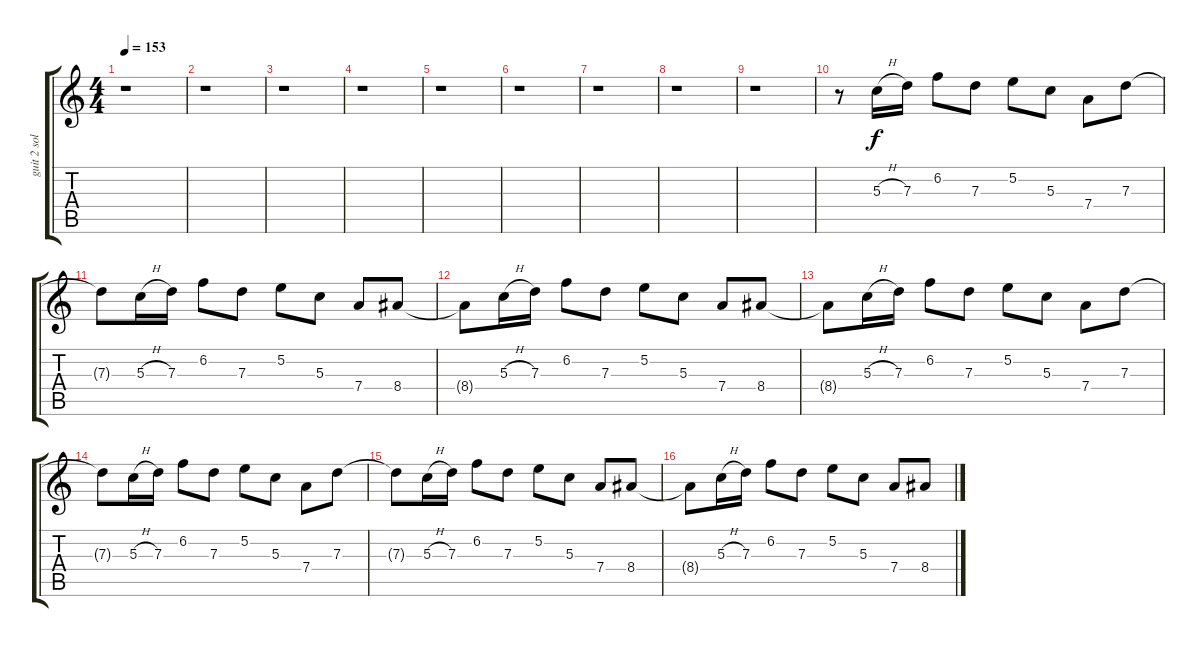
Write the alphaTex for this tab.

\track ("guit 2 solo" "guit 2 sol") {instrument distortionguitar}
\staff {score tabs}
\tuning (E4 B3 G3 D3 A2 E2) {hide}
\ts (4 4)
\tempo 153
\clef g2
\ks c
r.1{dy f} |
r.1 |
r.1 |
r.1 |
r.1 |
r.1 |
r.1 |
r.1 |
r.1 |
r.8 5.3{h}.16 7.3.16 6.2.8 7.3.8 5.2.8 5.3.8 7.4.8 7.3.8 |
7.3{t}.8 5.3{h}.16 7.3.16 6.2.8 7.3.8 5.2.8 5.3.8 7.4.8 8.4.8 |
8.4{t}.8 5.3{h}.16 7.3.16 6.2.8 7.3.8 5.2.8 5.3.8 7.4.8 8.4.8 |
8.4{t}.8 5.3{h}.16 7.3.16 6.2.8 7.3.8 5.2.8 5.3.8 7.4.8 7.3.8 |
7.3{t}.8 5.3{h}.16 7.3.16 6.2.8 7.3.8 5.2.8 5.3.8 7.4.8 7.3.8 |
7.3{t}.8 5.3{h}.16 7.3.16 6.2.8 7.3.8 5.2.8 5.3.8 7.4.8 8.4.8 |
8.4{t}.8 5.3{h}.16 7.3.16 6.2.8 7.3.8 5.2.8 5.3.8 7.4.8 8.4.8
